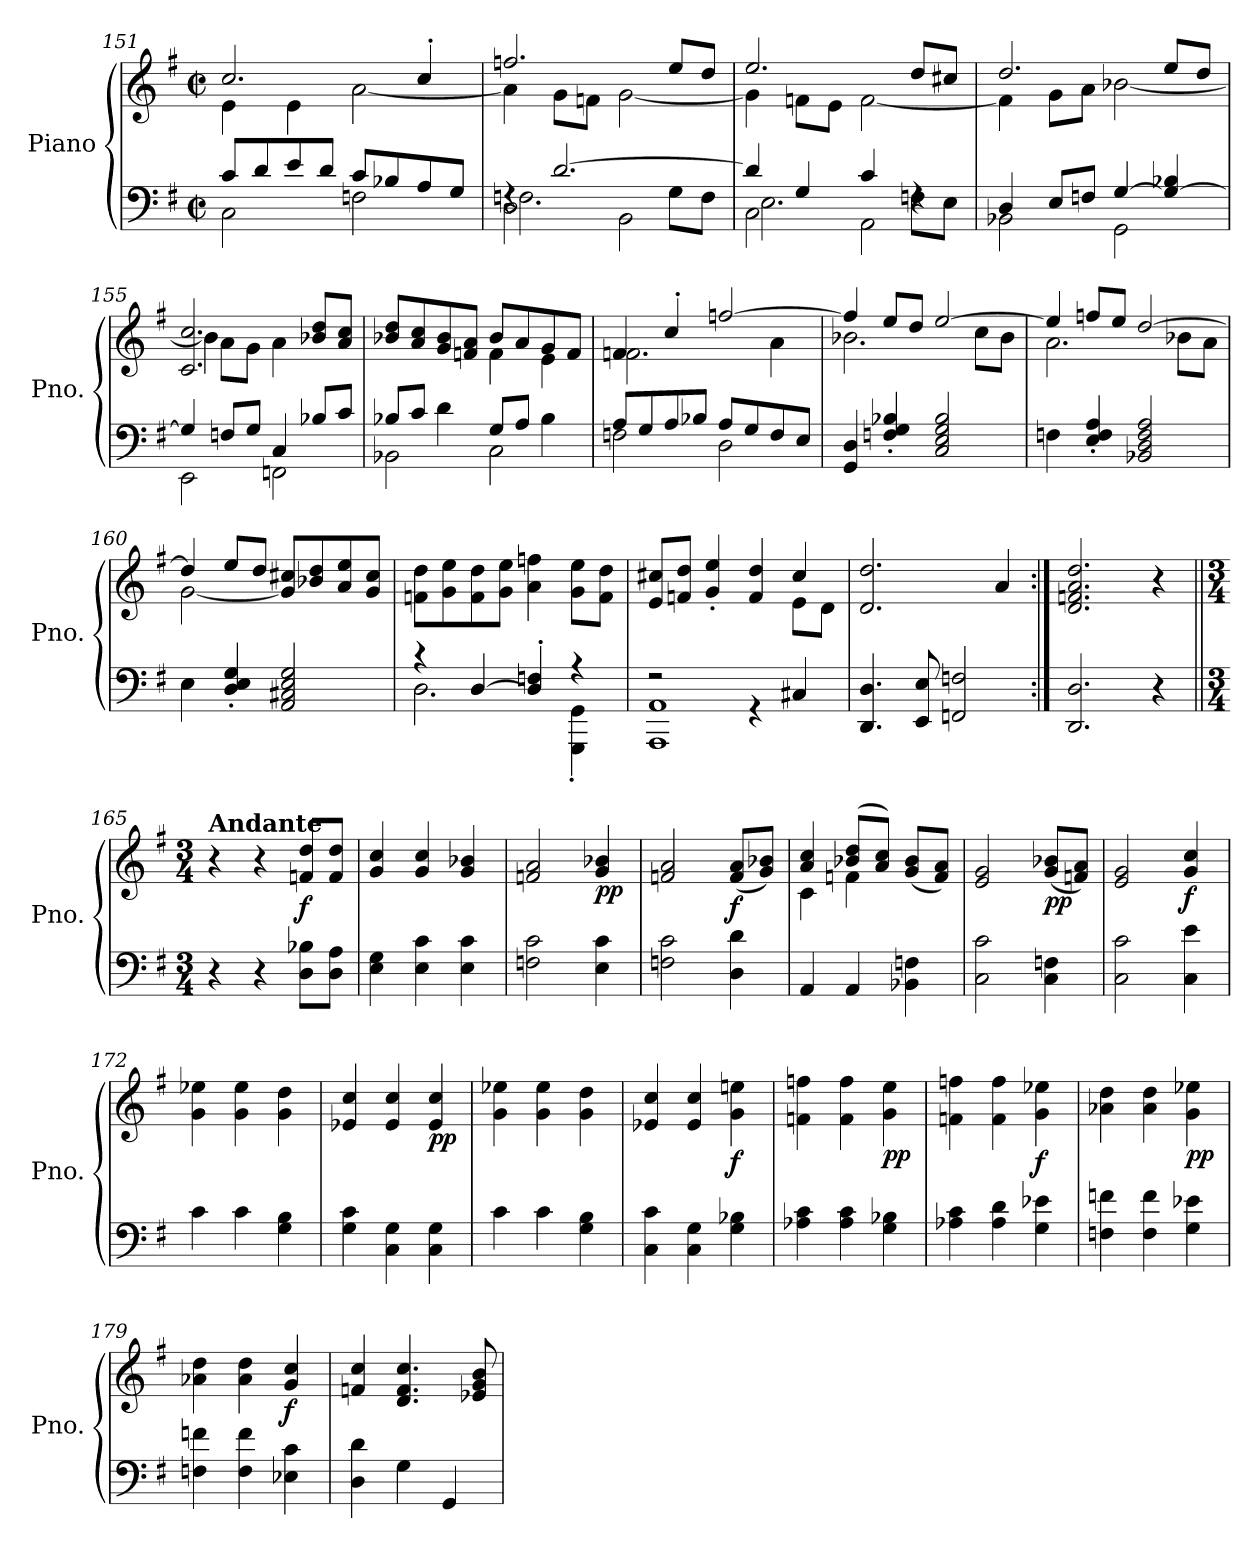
**kern	**kern	**dynam
*part1	*part1	*part1
*staff2	*staff1	*staff1/2
*I"Piano	*	*
*I'Pno.	*	*
*clefF4	*clefG2	*
*k[f#]	*k[f#]	*
*M2/2	*M2/2	*
*met(c|)	*met(c|)	*
=151	=151	=151
*^	*^	*
8c/L	2C\	2.cc/	4e\	.
8d/	.	.	.	.
8e/	.	.	4e\	.
8d/J	.	.	.	.
8c/L	2Fn\	.	[2a\	.
8B-X/	.	.	.	.
8A/	.	4cc'/	.	.
8G/J	.	.	.	.
=152	=152	=152	=152	=152
*	*^	*	*	*
4rF	2D\	2.Fn\	2.ffn/	4a\]	.
[2.d/	.	.	.	8g\L	.
.	.	.	.	8fn\J	.
.	2BB\	.	.	[2g\	.
.	.	8G\L	8ee/L	.	.
.	.	8F\J	8dd/J	.	.
=153	=153	=153	=153	=153	=153
4d/]	2C\	2.E\	2.ee/	4g\]	.
4G/	.	.	.	8fn\L	.
.	.	.	.	8e\J	.
4c/	2AA\	.	.	[2f\	.
4rF	.	8Fn\L	8dd/L	.	.
.	.	8E\J	8cc#X/J	.	.
*	*v	*v	*	*	*
=154	=154	=154	=154	=154
4D/	2BB-X\	2.dd/	4f\]	.
8E/L	.	.	8g\L	.
8Fn/J	.	.	8a\J	.
[4G/	2GG\	.	[2b-X\	.
4G/_ 4B-X/	.	8ee/L	.	.
.	.	8dd/J	.	.
!!LO:LB:g=z	!!
=155	=155	=155	=155	=155
4G/]	2EE\	2.c/ 2.cc/	4b-\]	.
8Fn/L	.	.	8a\L	.
8G/J	.	.	8g\J	.
4C/	2FFn\	.	4a\	.
8B-X/L	.	8b-X/ 8dd/L	4ryy	.
8c/J	.	8a/ 8cc/J	.	.
=156	=156	=156	=156	=156
8B-X/L	2BB-X\	8b-X/ 8dd/L	2ryy	.
8c/J	.	8a/ 8cc/	.	.
4d\	.	8g/ 8b-/	.	.
.	.	8fn/ 8a/J	.	.
8G/L	2C\	8b-/L	4f\	.
8A/J	.	8a/	.	.
4B-\	.	8g/	4e\	.
.	.	8f/J	.	.
=157	=157	=157	=157	=157
8A/L	2Fn\	4fn/	2.f\	.
8G/	.	.	.	.
8A/	.	4cc'/	.	.
8B-X/J	.	.	.	.
8A/L	2D\	[2ffn/	.	.
8G/	.	.	.	.
8F/	.	.	4a\	.
8E/J	.	.	.	.
*v	*v	*	*	*
=158	=158	=158	=158
4GG/ 4D/	4ff/]	2.b-X\	.
4Fn/' 4G/' 4B-X/'	8ee/L	.	.
.	8dd/J	.	.
2C/ 2E/ 2G/ 2B-/	[2ee/	.	.
.	.	8cc\L	.
.	.	8b-\J	.
=159	=159	=159	=159
4Fn\	4ee/]	2.a\	.
4E/' 4F/' 4A/'	8ffn/L	.	.
.	8ee/J	.	.
2BB-X/ 2D/ 2F/ 2A/	[2dd/	.	.
.	.	8b-X\L	.
.	.	8a\J	.
!!LO:LB:g=z	!!
=160	=160	=160	=160
4E\	4dd/]	[2g\	.
4D/' 4E/' 4G/'	8ee/L	.	.
.	8dd/J	.	.
2AA/ 2C#X/ 2E/ 2G/	8g/] 8cc#X/L	2ryy	.
.	8b-X/ 8dd/	.	.
.	8a/ 8ee/	.	.
.	8g/ 8cc#/J	.	.
*	*v	*v	*
=161	=161	=161
*^	*	*
4r	2.D\	8fn\ 8dd\L	.
.	.	8g\ 8ee\	.
[4D/	.	8f\ 8dd\	.
.	.	8g\ 8ee\J	.
4D/]' 4Fn/'	.	4a\ 4ffn\	.
4r	4GGG\' 4GG\'	8g\ 8ee\L	.
.	.	8f\ 8dd\J	.
=162	=162	=162	=162
*	*	*^	*
2r	1AAA 1AA	8e/ 8cc#X/L	2.ryy	.
.	.	8fn/ 8dd/J	.	.
.	.	4g/' 4ee/'	.	.
4rGG	.	4f/ 4dd/	.	.
4C#X/	.	4cc#/	8e\L	.
.	.	.	8d\J	.
*v	*v	*	*	*
*	*v	*v	*
=163	=163	=163
4.DD/ 4.D/	2.d/ 2.dd/	.
8EE/ 8E/	.	.
2FFn/ 2Fn/	.	.
.	4a/	.
=164:|!	=164:|!	=164:|!
2.DD/ 2.D/	2.d/ 2.fn/ 2.a/ 2.dd/	.
4r	4r	.
=165||	=165||	=165||
!!LO:REH:place=s1:a:B:fs=14:t=21. "In our deep vaulted cell":qo=2
*M3/4	*M3/4	*
!	!LO:TX:a:B:t=Andante	!
4r	4r	.
4r	4r	.
!	!	!LO:DY:b
8D\ 8B-X\L	8fn/ 8dd/L	f
8D\ 8A\J	8f/ 8dd/J	.
=166	=166	=166
4E\ 4G\	4g/ 4cc/	.
4E\ 4c\	4g/ 4cc/	.
4E\ 4c\	4g/ 4b-X/	.
=167	=167	=167
2Fn\ 2c\	2fn/ 2a/	.
!	!	!LO:DY:b
4E\ 4c\	4g/ 4b-X/	pp
!!LO:LB:g=z
=168	=168	=168
2Fn\ 2c\	2fn/ 2a/	.
!	!	!LO:DY:b
4D\ 4d\	(<8f/ 8a/L	f
.	8g/ 8b-X/J)	.
=169	=169	=169
*	*^	*
4AA/	4a/ 4cc/	4c\	.
4AA/	(>8b-X/ 8dd/L	4fn\	.
.	8a/ 8cc/J)	.	.
4BB-X\ 4Fn\	(>8g/ 8b-/L	4ryy	.
.	8f/ 8a/J)	.	.
*	*v	*v	*
=170	=170	=170
2C\ 2c\	2e/ 2g/	.
!	!	!LO:DY:b
4C\ 4Fn\	(<8g/ 8b-X/L	pp
.	8fn/ 8a/J)	.
=171	=171	=171
2C\ 2c\	2e/ 2g/	.
!	!	!LO:DY:b
4C\ 4e\	4g/ 4cc/	f
=172	=172	=172
4c\	4g\ 4ee-X\	.
4c\	4g\ 4ee-\	.
4G\ 4B\	4g\ 4dd\	.
=173	=173	=173
4G\ 4c\	4e-X/ 4cc/	.
4C\ 4G\	4e-/ 4cc/	.
!	!	!LO:DY:b
4C\ 4G\	4e-/ 4cc/	pp
=174	=174	=174
4c\	4g\ 4ee-X\	.
4c\	4g\ 4ee-\	.
4G\ 4B\	4g\ 4dd\	.
=175	=175	=175
4C\ 4c\	4e-X/ 4cc/	.
4C\ 4G\	4e-/ 4cc/	.
!	!	!LO:DY:b
4G\ 4B-X\	4g\ 4een\	f
=176	=176	=176
4A-X\ 4c\	4fn\ 4ffn\	.
4A-\ 4c\	4f\ 4ff\	.
!	!	!LO:DY:b
4G\ 4B-X\	4g\ 4ee\	pp
=177	=177	=177
4A-X\ 4c\	4fn\ 4ffn\	.
4A-\ 4d\	4f\ 4ff\	.
!	!	!LO:DY:b
4G\ 4e-X\	4g\ 4ee-X\	f
!!LO:LB:g=z
=178	=178	=178
4Fn\ 4fn\	4a-X\ 4dd\	.
4F\ 4f\	4a-\ 4dd\	.
!	!	!LO:DY:b
4G\ 4e-X\	4g\ 4ee-X\	pp
=179	=179	=179
4Fn\ 4fn\	4a-X\ 4dd\	.
4F\ 4f\	4a-\ 4dd\	.
!	!	!LO:DY:b
4E-X\ 4c\	4g/ 4cc/	f
=180	=180	=180
4D\ 4d\	4fn/ 4cc/	.
4G\	4.d/ 4.f/ 4.cc/	.
4GG/	.	.
.	8e-X/ 8g/ 8b/	.
=	=	=
*-	*-	*-
